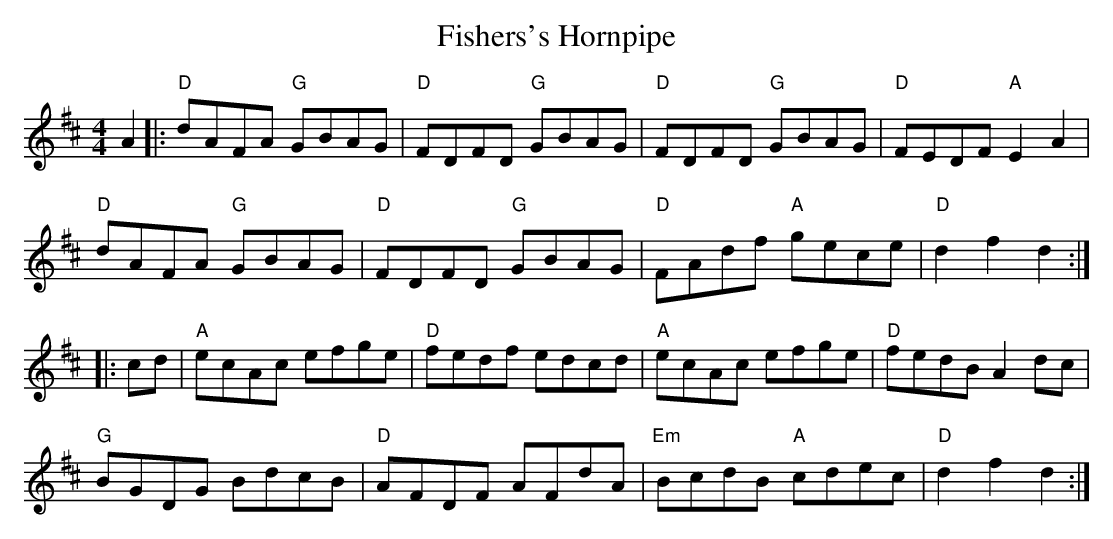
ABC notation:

X:1
T:Fishers's Hornpipe
M:4/4
L:1/4
K:D
A|:"D"d/2A/2F/2A/2 "G"G/2B/2A/2G/2|"D"F/2D/2F/2D/2 "G"G/2B/2A/2G/2|\
"D"F/2D/2F/2D/2 "G"G/2B/2A/2G/2|"D"F/2E/2D/2F/2 "A"EA|
"D"d/2A/2F/2A/2 "G"G/2B/2A/2G/2|"D"F/2D/2F/2D/2 "G"G/2B/2A/2G/2|\
"D"F/2A/2d/2f/2 "A"g/2e/2c/2e/2|"D"df d:|
|:c/2d/2|"A"e/2c/2A/2c/2 e/2f/2g/2e/2|"D"f/2e/2d/2f/2 e/2d/2c/2d/2|\
"A"e/2c/2A/2c/2 e/2f/2g/2e/2|"D"f/2e/2d/2B/2 Ad/2c/2|
"G"B/2G/2D/2G/2 B/2d/2c/2B/2|"D"A/2F/2D/2F/2 A/2F/2d/2A/2|\
"Em"B/2c/2d/2B/2 "A"c/2d/2e/2c/2|"D"df d:|
